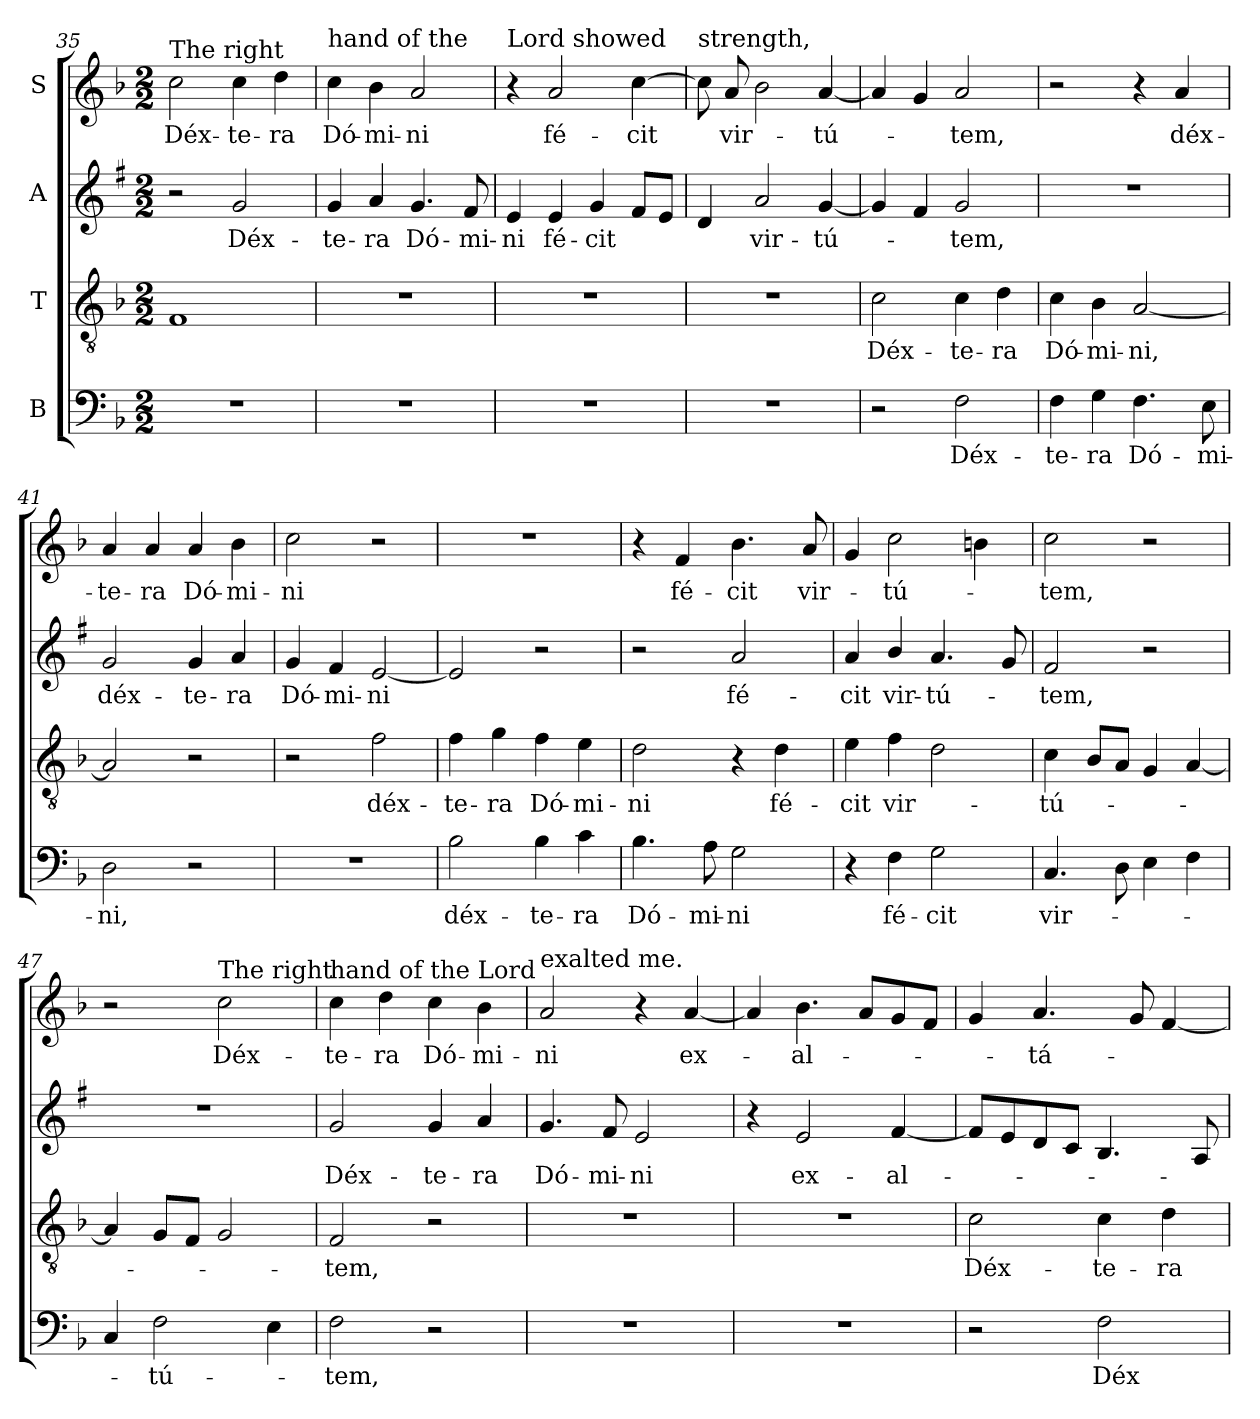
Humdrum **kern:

**kern	**text	**kern	**text	**kern	**text	**kern	**text
*part4	*part4	*part3	*part3	*part2	*part2	*part1	*part1
*staff4	*staff4	*staff3	*staff3	*staff2	*staff2	*staff1	*staff1
*I"B	*	*I"T	*	*I"A	*	*I"S	*
*clefF4	*	*clefGv2	*	*clefG2	*	*clefG2	*
*	*	*	*	*ITrd1c2	*	*	*
*k[b-]	*	*k[b-]	*	*k[b-]	*	*k[b-]	*
*F:	*	*F:	*	*F:	*	*F:	*
*M2/2	*	*M2/2	*	*M2/2	*	*M2/2	*
=35	=35	=35	=35	=35	=35	=35	=35
!	!	!	!	!	!	!LO:TX:a:t=The right	!
!	!	!	!	!	!	!	!LO:LY:b
1r	.	1F	.	2r	.	2cc\	Déx-
!	!	!	!	!	!LO:LY:b	!	!LO:LY:b
.	.	.	.	2f/	Déx-	4cc\	-te-
!	!	!	!	!	!	!	!LO:LY:b
.	.	.	.	.	.	4dd\	-ra
=36	=36	=36	=36	=36	=36	=36	=36
!	!	!	!	!	!	!LO:TX:a:t=hand of the	!
!	!	!	!	!	!LO:LY:b	!	!LO:LY:b
1r	.	1r	.	4f/	-te-	4cc\	Dó-
!	!	!	!	!	!LO:LY:b	!	!LO:LY:b
.	.	.	.	4g/	-ra	4b-\	-mi-
!	!	!	!	!	!LO:LY:b	!	!LO:LY:b
.	.	.	.	4.f/	Dó-	2a/	-ni
!	!	!	!	!	!LO:LY:b	!	!
.	.	.	.	8e/	-mi-	.	.
!!LO:PB:g=z
=37	=37	=37	=37	=37	=37	=37	=37
!	!	!	!	!	!	!LO:TX:a:t=Lord showed	!
!	!	!	!	!	!LO:LY:b	!	!
1r	.	1r	.	4d/	-ni	4r	.
!	!	!	!	!	!LO:LY:b	!	!LO:LY:b
.	.	.	.	4d/	fé-	2a/	fé-
!	!	!	!	!	!LO:LY:b	!	!
.	.	.	.	4f/	-cit	.	.
!	!	!	!	!	!	!	!LO:LY:b
.	.	.	.	8e/L	.	[4cc\	-cit
.	.	.	.	8d/J	.	.	.
=38	=38	=38	=38	=38	=38	=38	=38
!	!	!	!	!	!	!LO:TX:a:t=strength,	!
1r	.	1r	.	4c/	.	8cc\]	.
!	!	!	!	!	!	!	!LO:LY:b
.	.	.	.	.	.	8a/	vir-
!	!	!	!	!	!LO:LY:b	!	!
.	.	.	.	2g/	vir-	2b-\	.
!	!	!	!	!	!LO:LY:b	!	!LO:LY:b
.	.	.	.	[4f/	-tú-	[4a/	-tú-
=39	=39	=39	=39	=39	=39	=39	=39
!	!	!	!LO:LY:b	!	!	!	!
2r	.	2c\	Déx-	4f/]	.	4a/]	.
.	.	.	.	4e/	.	4g/	.
!	!LO:LY:b	!	!LO:LY:b	!	!LO:LY:b	!	!LO:LY:b
2F\	Déx-	4c\	-te-	2f/	-tem,	2a/	-tem,
!	!	!	!LO:LY:b	!	!	!	!
.	.	4d\	-ra	.	.	.	.
=40	=40	=40	=40	=40	=40	=40	=40
!	!LO:LY:b	!	!LO:LY:b	!	!	!	!
4F\	-te-	4c\	Dó-	1r	.	2r	.
!	!LO:LY:b	!	!LO:LY:b	!	!	!	!
4G\	-ra	4B-\	-mi-	.	.	.	.
!	!LO:LY:b	!	!LO:LY:b	!	!	!	!
4.F\	Dó-	[2A/	-ni,	.	.	4r	.
!	!	!	!	!	!	!	!LO:LY:b
.	.	.	.	.	.	4a/	déx-
!	!LO:LY:b	!	!	!	!	!	!
8E\	-mi-	.	.	.	.	.	.
=41	=41	=41	=41	=41	=41	=41	=41
!	!LO:LY:b	!	!	!	!LO:LY:b	!	!LO:LY:b
2D\	-ni,	2A/]	.	2f/	déx-	4a/	-te-
!	!	!	!	!	!	!	!LO:LY:b
.	.	.	.	.	.	4a/	-ra
!	!	!	!	!	!LO:LY:b	!	!LO:LY:b
2r	.	2r	.	4f/	-te-	4a/	Dó-
!	!	!	!	!	!LO:LY:b	!	!LO:LY:b
.	.	.	.	4g/	-ra	4b-\	-mi-
=42	=42	=42	=42	=42	=42	=42	=42
!	!	!	!	!	!LO:LY:b	!	!LO:LY:b
1r	.	2r	.	4f/	Dó-	2cc\	-ni
!	!	!	!	!	!LO:LY:b	!	!
.	.	.	.	4e/	-mi-	.	.
!	!	!	!LO:LY:b	!	!LO:LY:b	!	!
.	.	2f\	déx-	[2d/	-ni	2r	.
!!LO:LB:g=z
=43	=43	=43	=43	=43	=43	=43	=43
!	!LO:LY:b	!	!LO:LY:b	!	!	!	!
2B-\	déx-	4f\	-te-	2d/]	.	1r	.
!	!	!	!LO:LY:b	!	!	!	!
.	.	4g\	-ra	.	.	.	.
!	!LO:LY:b	!	!LO:LY:b	!	!	!	!
4B-\	-te-	4f\	Dó-	2r	.	.	.
!	!LO:LY:b	!	!LO:LY:b	!	!	!	!
4c\	-ra	4e\	-mi-	.	.	.	.
=44	=44	=44	=44	=44	=44	=44	=44
!	!LO:LY:b	!	!LO:LY:b	!	!	!	!
4.B-\	Dó-	2d\	-ni	2r	.	4r	.
!	!	!	!	!	!	!	!LO:LY:b
.	.	.	.	.	.	4f/	fé-
!	!LO:LY:b	!	!	!	!	!	!
8A\	-mi-	.	.	.	.	.	.
!	!LO:LY:b	!	!	!	!LO:LY:b	!	!LO:LY:b
2G\	-ni	4r	.	2g/	fé-	4.b-\	-cit
!	!	!	!LO:LY:b	!	!	!	!
.	.	4d\	fé-	.	.	.	.
!	!	!	!	!	!	!	!LO:LY:b
.	.	.	.	.	.	8a/	vir-
=45	=45	=45	=45	=45	=45	=45	=45
!	!	!	!LO:LY:b	!	!LO:LY:b	!	!
4r	.	4e\	-cit	4g/	-cit	4g/	.
!	!LO:LY:b	!	!LO:LY:b	!	!LO:LY:b	!	!LO:LY:b
4F\	fé-	4f\	vir-	4a/	vir-	2cc\	-tú-
!	!LO:LY:b	!	!	!	!LO:LY:b	!	!
2G\	-cit	2d\	.	4.g/	-tú-	.	.
.	.	.	.	.	.	4b\	.
.	.	.	.	8f/	.	.	.
=46	=46	=46	=46	=46	=46	=46	=46
!	!LO:LY:b	!	!LO:LY:b	!	!LO:LY:b	!	!LO:LY:b
4.C/	vir-	4c\	-tú-	2e/	-tem,	2cc\	-tem,
.	.	8B-/L	.	.	.	.	.
8D\	.	8A/J	.	.	.	.	.
4E\	.	4G/	.	2r	.	2r	.
4F\	.	[4A/	.	.	.	.	.
=47	=47	=47	=47	=47	=47	=47	=47
4C/	.	4A/]	.	1r	.	2r	.
!	!LO:LY:b	!	!	!	!	!	!
2F\	-tú-	8G/L	.	.	.	.	.
.	.	8F/J	.	.	.	.	.
!	!	!	!	!	!	!LO:TX:a:t=The right	!
!	!	!	!	!	!	!	!LO:LY:b
.	.	2G/	.	.	.	2cc\	Déx-
4E\	.	.	.	.	.	.	.
=48	=48	=48	=48	=48	=48	=48	=48
!	!	!	!	!	!	!LO:TX:a:t=hand of the Lord	!
!	!LO:LY:b	!	!LO:LY:b	!	!LO:LY:b	!	!LO:LY:b
2F\	-tem,	2F/	-tem,	2f/	Déx-	4cc\	-te-
!	!	!	!	!	!	!	!LO:LY:b
.	.	.	.	.	.	4dd\	-ra
!	!	!	!	!	!LO:LY:b	!	!LO:LY:b
2r	.	2r	.	4f/	-te-	4cc\	Dó-
!	!	!	!	!	!LO:LY:b	!	!LO:LY:b
.	.	.	.	4g/	-ra	4b-\	-mi-
!!LO:PB:g=z
=49	=49	=49	=49	=49	=49	=49	=49
!	!	!	!	!	!	!LO:TX:a:t=exalted me.	!
!	!	!	!	!	!LO:LY:b	!	!LO:LY:b
1r	.	1r	.	4.f/	Dó-	2a/	-ni
!	!	!	!	!	!LO:LY:b	!	!
.	.	.	.	8e/	-mi-	.	.
!	!	!	!	!	!LO:LY:b	!	!
.	.	.	.	2d/	-ni	4r	.
!	!	!	!	!	!	!	!LO:LY:b
.	.	.	.	.	.	[4a/	ex-
=50	=50	=50	=50	=50	=50	=50	=50
1r	.	1r	.	4r	.	4a/]	.
!	!	!	!	!	!LO:LY:b	!	!LO:LY:b
.	.	.	.	2d/	ex-	4.b-\	-al-
.	.	.	.	.	.	8a/L	.
!	!	!	!	!	!LO:LY:b	!	!
.	.	.	.	[4e/	-al-	8g/	.
.	.	.	.	.	.	8f/J	.
=51	=51	=51	=51	=51	=51	=51	=51
!	!	!	!LO:LY:b	!	!	!	!
2r	.	2c\	Déx-	8e/L]	.	4g/	.
.	.	.	.	8d/	.	.	.
!	!	!	!	!	!	!	!LO:LY:b
.	.	.	.	8c/	.	4.a/	-tá-
.	.	.	.	8B-/J	.	.	.
!	!LO:LY:b	!	!LO:LY:b	!	!	!	!
2F\	Déx-	4c\	-te-	4.A/	.	.	.
.	.	.	.	.	.	8g/	.
!	!	!	!LO:LY:b	!	!	!	!
.	.	4d\	-ra	.	.	[4f/	.
.	.	.	.	8G/	.	.	.
=	=	=	=	=	=	=	=
*-	*-	*-	*-	*-	*-	*-	*-
